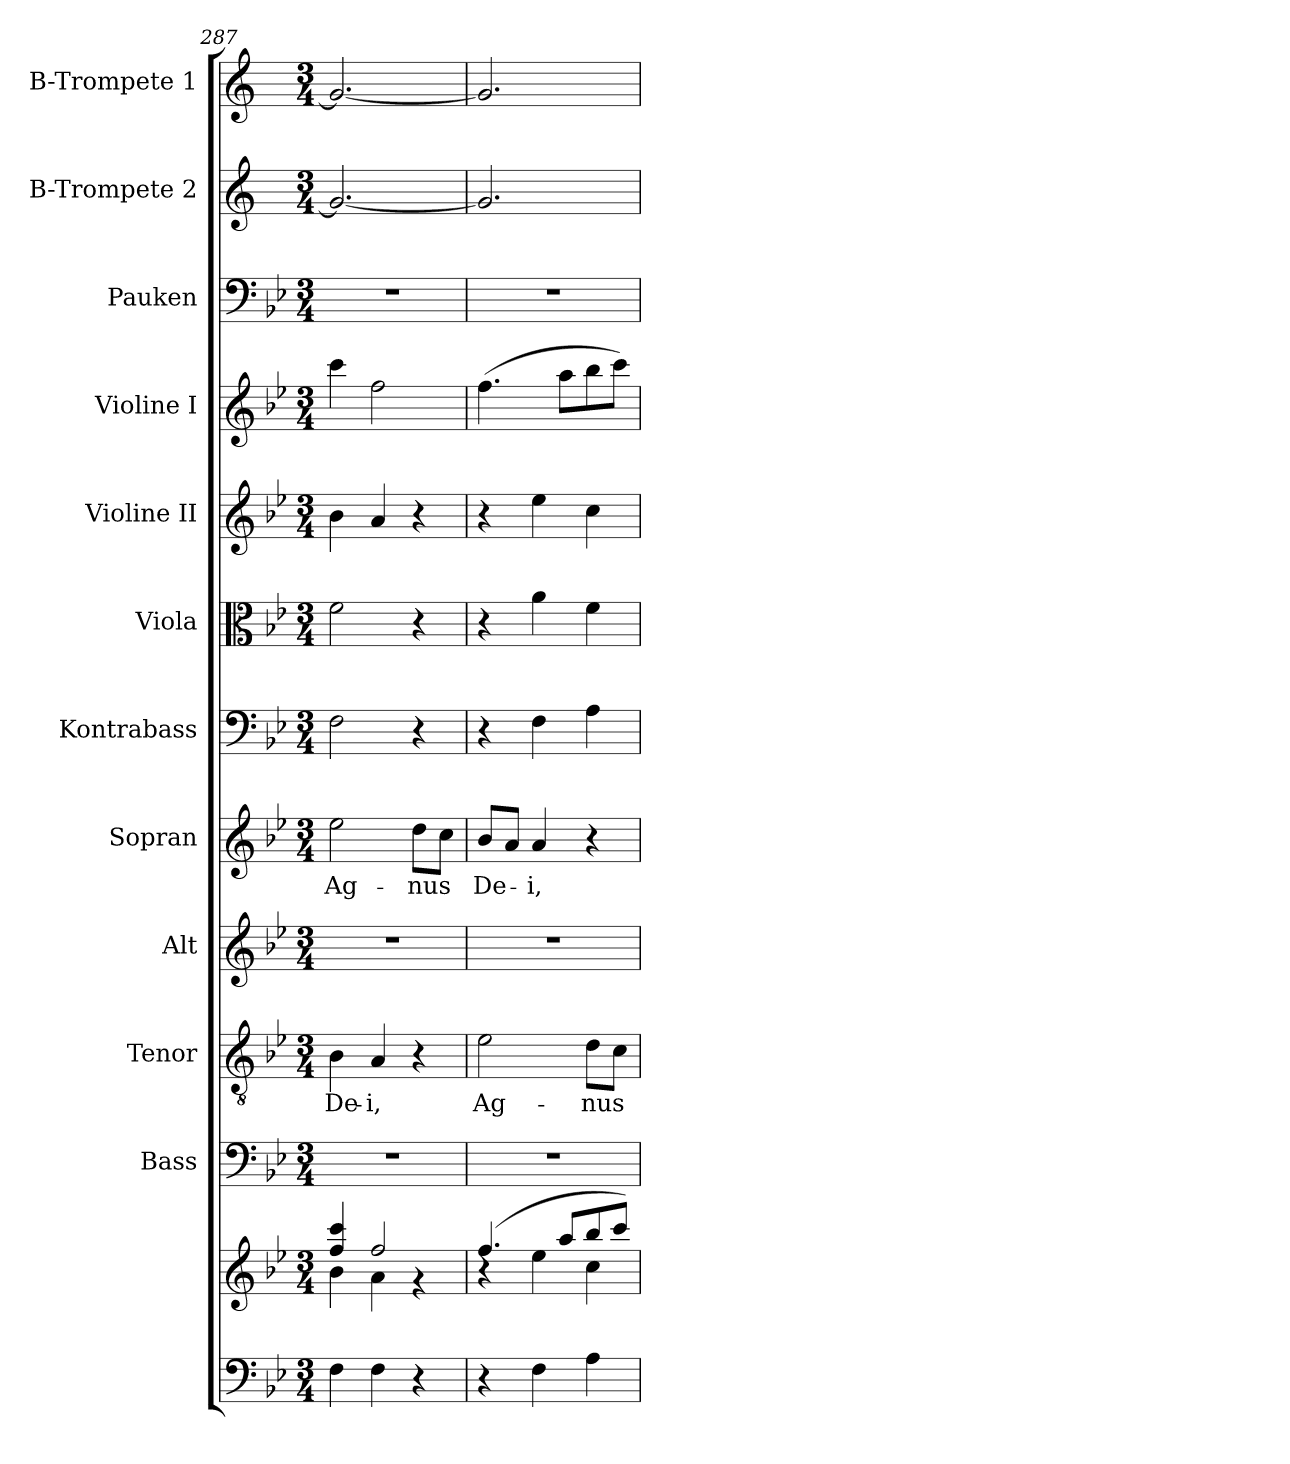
**kern	**kern	**kern	**kern	**text	**kern	**kern	**text	**kern	**kern	**kern	**kern	**kern	**kern	**kern
*part12	*part12	*part11	*part10	*part10	*part9	*part8	*part8	*part7	*part6	*part5	*part4	*part3	*part2	*part1
*staff13	*staff12	*staff11	*staff10	*staff10	*staff9	*staff8	*staff8	*staff7	*staff6	*staff5	*staff4	*staff3	*staff2	*staff1
*	*	*I"Bass	*I"Tenor	*	*I"Alt	*I"Sopran	*	*I"Kontrabass	*I"Viola	*I"Violine II	*I"Violine I	*I"Pauken	*I"B-Trompete 2	*I"B-Trompete 1
*	*	*I'B.	*I'T.	*	*I'A.	*I'S.	*	*I'Kb.	*I'Vla.	*I'Vl. II	*I'Vl. I	*I'Pk.	*I'B Trp. 2	*I'B Trp. 1
*clefF4	*clefG2	*clefF4	*clefGv2	*	*clefG2	*clefG2	*	*clefF4	*clefC3	*clefG2	*clefG2	*clefF4	*clefG2	*clefG2
*	*	*	*	*	*	*	*	*ITrd7c12	*	*	*	*	*ITrd1c2	*ITrd1c2
*k[b-e-]	*k[b-e-]	*k[b-e-]	*k[b-e-]	*	*k[b-e-]	*k[b-e-]	*	*k[b-e-]	*k[b-e-]	*k[b-e-]	*k[b-e-]	*k[b-e-]	*k[b-e-]	*k[b-e-]
*B-:	*B-:	*B-:	*B-:	*	*B-:	*B-:	*	*B-:	*B-:	*B-:	*B-:	*B-:	*B-:	*B-:
*M3/4	*M3/4	*M3/4	*M3/4	*	*M3/4	*M3/4	*	*M3/4	*M3/4	*M3/4	*M3/4	*M3/4	*M3/4	*M3/4
=287	=287	=287	=287	=287	=287	=287	=287	=287	=287	=287	=287	=287	=287	=287
*	*^	*	*	*	*	*	*	*	*	*	*	*	*	*
!	!	!	!	!	!LO:LY:b	!	!	!LO:LY:b	!	!	!	!	!	!	!
4F\	4ff/ 4ccc/	4b-\	2.r	4B-\	De-	2.r	2ee-\	Ag-	2FF\	2f\	4b-\	4ccc\	2.r	2.f/_	2.f/_
!	!	!	!	!	!LO:LY:b	!	!	!	!	!	!	!	!	!	!
4F\	2ff/	4a\	.	4A/	-i,	.	.	.	.	.	4a/	2ff\	.	.	.
!	!	!	!	!	!	!	!	!LO:LY:b	!	!	!	!	!	!	!
4r	.	4r	.	4r	.	.	8dd\L	-nus	4r	4r	4r	.	.	.	.
.	.	.	.	.	.	.	8cc\J	.	.	.	.	.	.	.	.
=288	=288	=288	=288	=288	=288	=288	=288	=288	=288	=288	=288	=288	=288	=288	=288
!	!	!	!	!	!LO:LY:b	!	!	!LO:LY:b	!	!	!	!	!	!	!
4r	(4.ff/	4ra	2.r	2e-\	Ag-	2.r	8b-/L	De-	4r	4r	4r	(>4.ff\	2.r	2.f/]	2.f/]
.	.	.	.	.	.	.	8a/J	.	.	.	.	.	.	.	.
!	!	!	!	!	!	!	!	!LO:LY:b	!	!	!	!	!	!	!
4F\	.	4ee-\	.	.	.	.	4a/	-i,	4FF\	4a\	4ee-\	.	.	.	.
.	8aa/L	.	.	.	.	.	.	.	.	.	.	8aa\L	.	.	.
!	!	!	!	!	!LO:LY:b	!	!	!	!	!	!	!	!	!	!
4A\	8bb-/	4cc\	.	8d\L	-nus	.	4r	.	4AA\	4f\	4cc\	8bb-\	.	.	.
.	8ccc/J)	.	.	8c\J	.	.	.	.	.	.	.	8ccc\J)	.	.	.
*	*v	*v	*	*	*	*	*	*	*	*	*	*	*	*	*
=	=	=	=	=	=	=	=	=	=	=	=	=	=	=
*-	*-	*-	*-	*-	*-	*-	*-	*-	*-	*-	*-	*-	*-	*-
